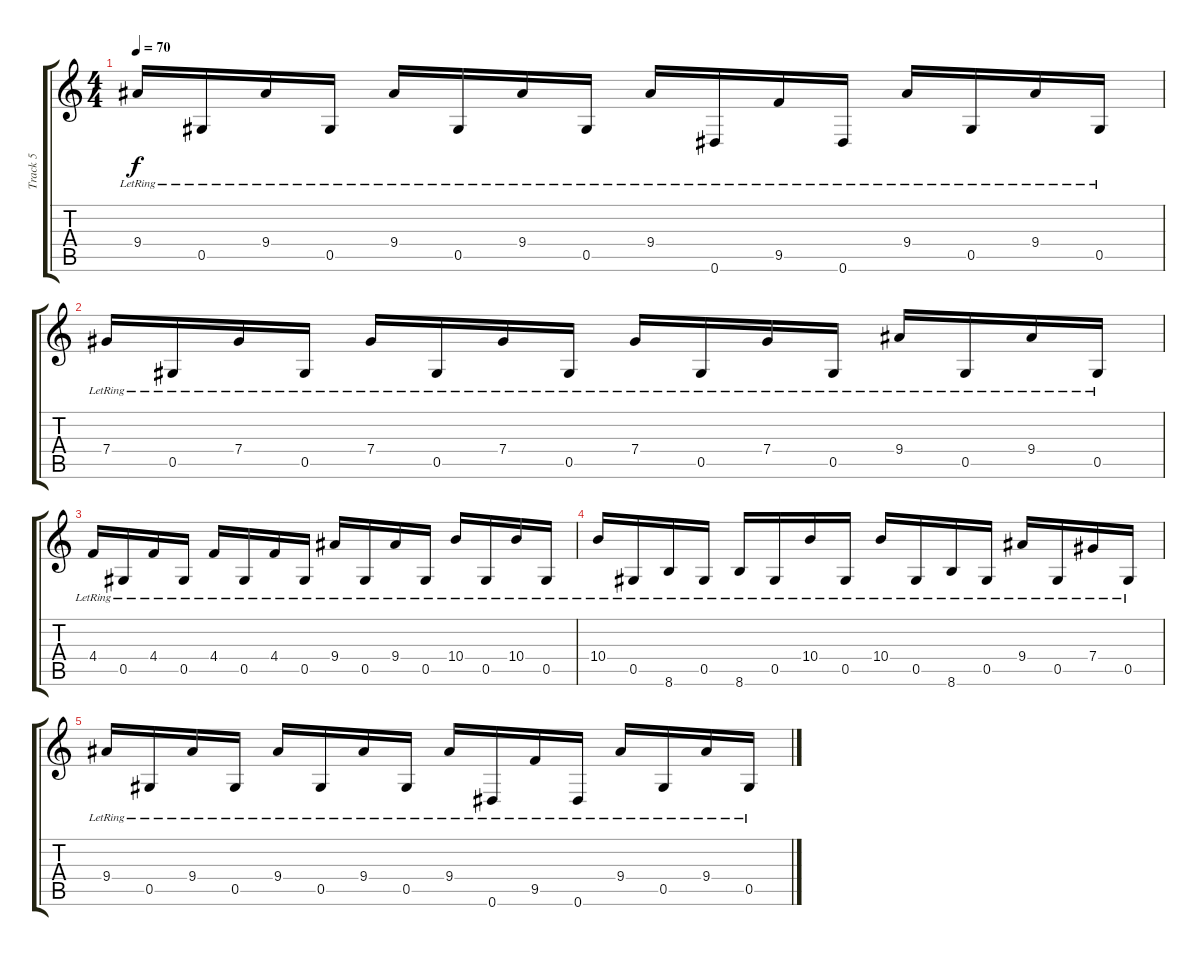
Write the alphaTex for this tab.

\track ("Track 5" "Track 5") {instrument acousticguitarsteel}
\staff {score tabs}
\tuning (Eb4 Bb3 Gb3 Db3 Ab2 Eb2) {hide}
\ts (4 4)
\tempo 70
\clef g2
\ks c
9.4{lr}.16{dy f} 0.5{lr}.16 9.4{lr}.16 0.5{lr}.16 9.4{lr}.16 0.5{lr}.16 9.4{lr}.16 0.5{lr}.16 9.4{lr}.16 0.6{lr}.16 9.5{lr}.16 0.6{lr}.16 9.4{lr}.16 0.5{lr}.16 9.4{lr}.16 0.5{lr}.16 |
7.4{lr}.16 0.5{lr}.16 7.4{lr}.16 0.5{lr}.16 7.4{lr}.16 0.5{lr}.16 7.4{lr}.16 0.5{lr}.16 7.4{lr}.16 0.5{lr}.16 7.4{lr}.16 0.5{lr}.16 9.4{lr}.16 0.5{lr}.16 9.4{lr}.16 0.5{lr}.16 |
4.4{lr}.16 0.5{lr}.16 4.4{lr}.16 0.5{lr}.16 4.4{lr}.16 0.5{lr}.16 4.4{lr}.16 0.5{lr}.16 9.4{lr}.16 0.5{lr}.16 9.4{lr}.16 0.5{lr}.16 10.4{lr}.16 0.5{lr}.16 10.4{lr}.16 0.5{lr}.16 |
10.4{lr}.16 0.5{lr}.16 8.6{lr}.16 0.5{lr}.16 8.6{lr}.16 0.5{lr}.16 10.4{lr}.16 0.5{lr}.16 10.4{lr}.16 0.5{lr}.16 8.6{lr}.16 0.5{lr}.16 9.4{lr}.16 0.5{lr}.16 7.4{lr}.16 0.5{lr}.16 |
9.4{lr}.16 0.5{lr}.16 9.4{lr}.16 0.5{lr}.16 9.4{lr}.16 0.5{lr}.16 9.4{lr}.16 0.5{lr}.16 9.4{lr}.16 0.6{lr}.16 9.5{lr}.16 0.6{lr}.16 9.4{lr}.16 0.5{lr}.16 9.4{lr}.16 0.5{lr}.16
